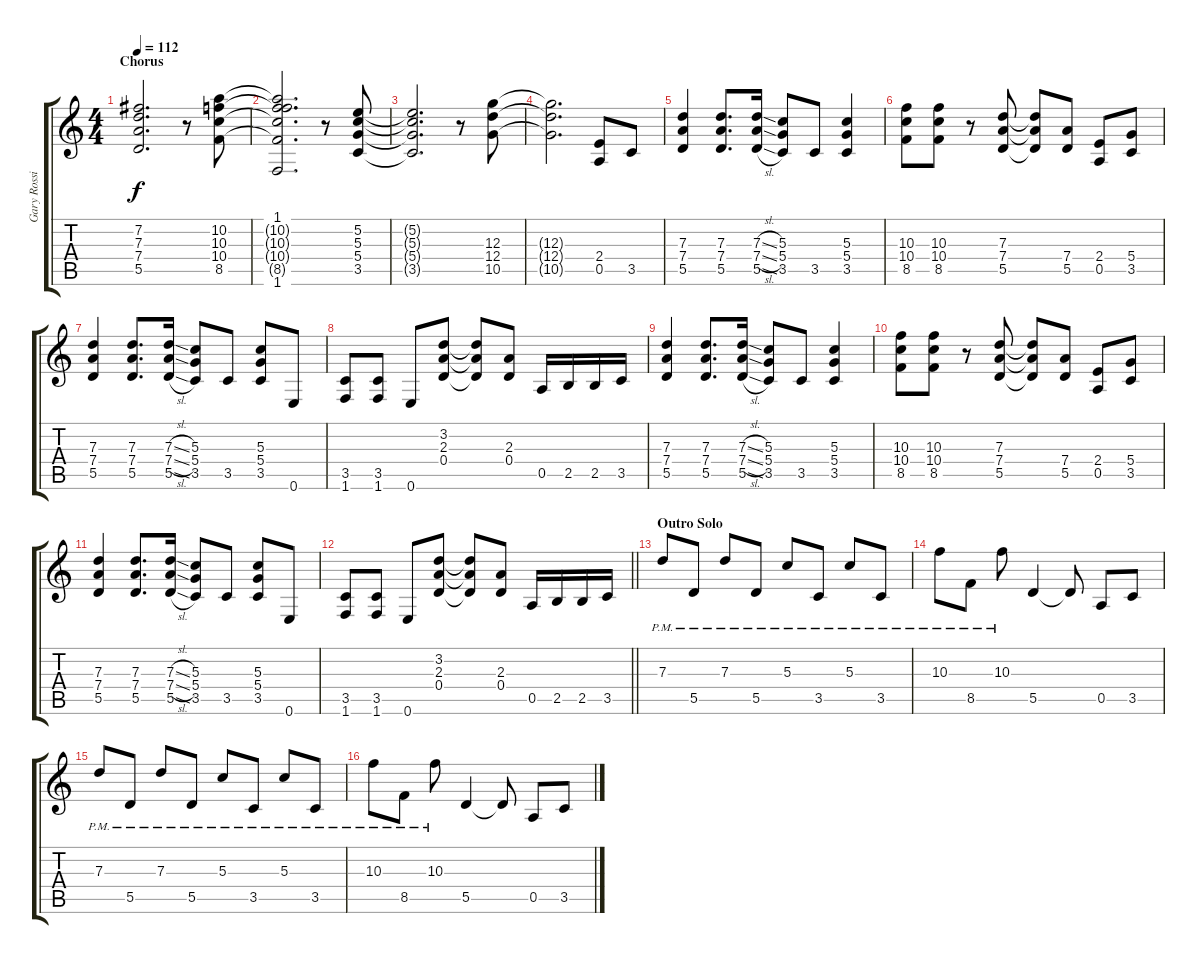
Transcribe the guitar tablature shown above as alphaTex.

\track ("Gary Rossington" "Gary Rossi") {instrument overdrivenguitar}
\staff {score tabs}
\tuning (E4 B3 G3 D3 A2 E2) {hide}
\ts (4 4)
\section ("" "Chorus")
\tempo 112
\clef g2
\ks c
(7.2 7.3 7.4 5.5).2{d dy f} r.8 (10.2 10.3 10.4 8.5).8 |
(1.1 10.2{t} 10.3{t} 10.4{t} 8.5{t} 1.6).2{d} r.8 (5.2 5.3 5.4 3.5).8 |
(5.2{t} 5.3{t} 5.4{t} 3.5{t}).2{d} r.8 (12.3 12.4 10.5).8 |
(12.3{t} 12.4{t} 10.5{t}).2{d} (2.4 0.5).8 3.5.8 |
(7.3 7.4 5.5).4 (7.3 7.4 5.5).8{d} (7.3{sl} 7.4{sl} 5.5{sl}).16 (5.3 5.4 3.5).8 3.5.8 (5.3 5.4 3.5).4 |
(10.3 10.4 8.5).8 (10.3 10.4 8.5).8 r.8 (7.3 7.4 5.5).8 (7.3{t} 7.4{t} 5.5{t}).8 (7.4 5.5).8 (2.4 0.5).8 (5.4 3.5).8 |
(7.3 7.4 5.5).4 (7.3 7.4 5.5).8{d} (7.3{sl} 7.4{sl} 5.5{sl}).16 (5.3 5.4 3.5).8 3.5.8 (5.3 5.4 3.5).8 0.6.8 |
(3.5 1.6).8 (3.5 1.6).8 0.6.8 (3.2 2.3 0.4).8 (3.2{t} 2.3{t} 0.4{t}).8 (2.3 0.4).8 0.5.16 2.5.16 2.5.16 3.5.16 |
(7.3 7.4 5.5).4 (7.3 7.4 5.5).8{d} (7.3{sl} 7.4{sl} 5.5{sl}).16 (5.3 5.4 3.5).8 3.5.8 (5.3 5.4 3.5).4 |
(10.3 10.4 8.5).8 (10.3 10.4 8.5).8 r.8 (7.3 7.4 5.5).8 (7.3{t} 7.4{t} 5.5{t}).8 (7.4 5.5).8 (2.4 0.5).8 (5.4 3.5).8 |
(7.3 7.4 5.5).4 (7.3 7.4 5.5).8{d} (7.3{sl} 7.4{sl} 5.5{sl}).16 (5.3 5.4 3.5).8 3.5.8 (5.3 5.4 3.5).8 0.6.8 |
\barLineRight lightlight
(3.5 1.6).8 (3.5 1.6).8 0.6.8 (3.2 2.3 0.4).8 (3.2{t} 2.3{t} 0.4{t}).8 (2.3 0.4).8 0.5.16 2.5.16 2.5.16 3.5.16 |
\section ("" "Outro Solo")
7.3{pm}.8 5.5{pm}.8 7.3{pm}.8 5.5{pm}.8 5.3{pm}.8 3.5{pm}.8 5.3{pm}.8 3.5{pm}.8 |
10.3{pm}.8 8.5{pm}.8 10.3{pm}.8 5.5.4 5.5{t}.8 0.5.8 3.5.8 |
7.3{pm}.8 5.5{pm}.8 7.3{pm}.8 5.5{pm}.8 5.3{pm}.8 3.5{pm}.8 5.3{pm}.8 3.5{pm}.8 |
10.3{pm}.8 8.5{pm}.8 10.3{pm}.8 5.5.4 5.5{t}.8 0.5.8 3.5.8
